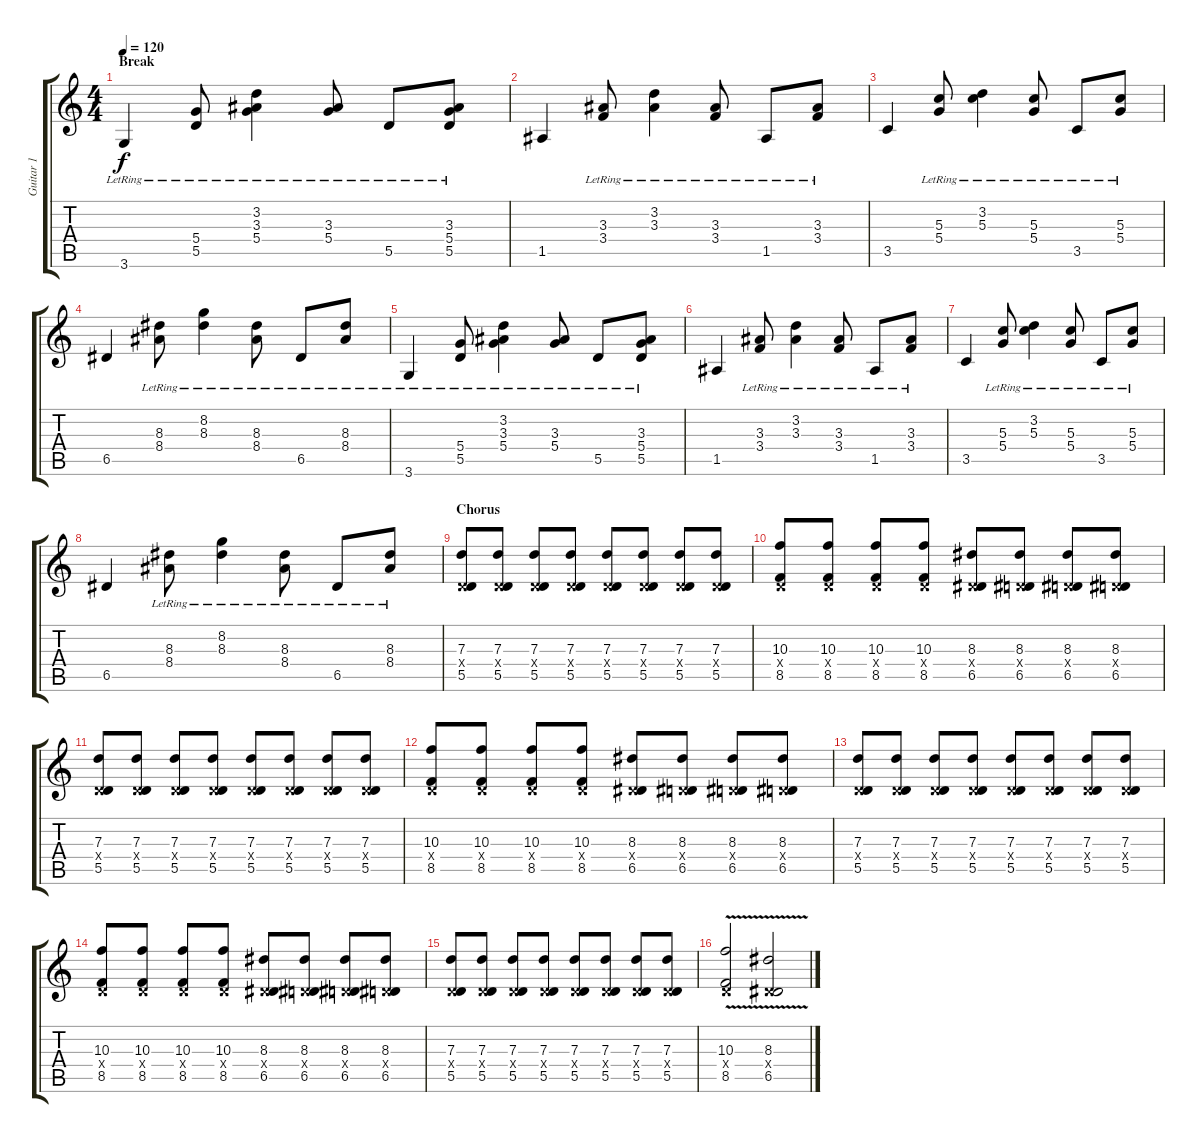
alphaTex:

\track ("Guitar 1" "Guitar 1") {instrument distortionguitar}
\staff {score tabs}
\tuning (E4 B3 G3 D3 A2 E2) {hide}
\ts (4 4)
\section ("" "Break")
\tempo 120
\clef g2
\ks c
3.6{lr}.4{dy f instrument electricguitarjazz} (5.4{lr} 5.5{lr}).8 (3.2{lr} 3.3{lr} 5.4).4 (3.3{lr} 5.4{lr}).8 5.5{lr}.8 (3.3{lr} 5.4{lr} 5.5{lr}).8 |
1.5.4 (3.3 3.4{lr}).8 (3.2{lr} 3.3{lr}).4 (3.3{lr} 3.4{lr}).8 1.5{lr}.8 (3.3{lr} 3.4{lr}).8 |
3.5.4 (5.3 5.4{lr}).8 (3.2{lr} 5.3{lr}).4 (5.3{lr} 5.4{lr}).8 3.5{lr}.8 (5.3{lr} 5.4{lr}).8 |
6.5.4 (8.3 8.4{lr}).8 (8.2{lr} 8.3{lr}).4 (8.3{lr} 8.4{lr}).8 6.5{lr}.8 (8.3{lr} 8.4{lr}).8 |
3.6{lr}.4{instrument electricguitarjazz} (5.4{lr} 5.5{lr}).8 (3.2{lr} 3.3{lr} 5.4).4 (3.3{lr} 5.4{lr}).8 5.5{lr}.8 (3.3{lr} 5.4{lr} 5.5{lr}).8 |
1.5.4 (3.3 3.4{lr}).8 (3.2{lr} 3.3{lr}).4 (3.3{lr} 3.4{lr}).8 1.5{lr}.8 (3.3{lr} 3.4{lr}).8 |
3.5.4 (5.3 5.4{lr}).8 (3.2{lr} 5.3{lr}).4 (5.3{lr} 5.4{lr}).8 3.5{lr}.8 (5.3{lr} 5.4{lr}).8 |
6.5.4 (8.3 8.4{lr}).8 (8.2{lr} 8.3{lr}).4 (8.3{lr} 8.4{lr}).8 6.5{lr}.8 (8.3{lr} 8.4{lr}).8 |
\section ("" "Chorus")
(7.3 0.4{x} 5.5).8{instrument distortionguitar} (7.3 0.4{x} 5.5).8 (7.3 0.4{x} 5.5).8 (7.3 0.4{x} 5.5).8 (7.3 0.4{x} 5.5).8 (7.3 0.4{x} 5.5).8 (7.3 0.4{x} 5.5).8 (7.3 0.4{x} 5.5).8 |
(10.3 0.4{x} 8.5).8 (10.3 0.4{x} 8.5).8 (10.3 0.4{x} 8.5).8 (10.3 0.4{x} 8.5).8 (8.3 0.4{x} 6.5).8 (8.3 0.4{x} 6.5).8 (8.3 0.4{x} 6.5).8 (8.3 0.4{x} 6.5).8 |
(7.3 0.4{x} 5.5).8 (7.3 0.4{x} 5.5).8 (7.3 0.4{x} 5.5).8 (7.3 0.4{x} 5.5).8 (7.3 0.4{x} 5.5).8 (7.3 0.4{x} 5.5).8 (7.3 0.4{x} 5.5).8 (7.3 0.4{x} 5.5).8 |
(10.3 0.4{x} 8.5).8 (10.3 0.4{x} 8.5).8 (10.3 0.4{x} 8.5).8 (10.3 0.4{x} 8.5).8 (8.3 0.4{x} 6.5).8 (8.3 0.4{x} 6.5).8 (8.3 0.4{x} 6.5).8 (8.3 0.4{x} 6.5).8 |
(7.3 0.4{x} 5.5).8 (7.3 0.4{x} 5.5).8 (7.3 0.4{x} 5.5).8 (7.3 0.4{x} 5.5).8 (7.3 0.4{x} 5.5).8 (7.3 0.4{x} 5.5).8 (7.3 0.4{x} 5.5).8 (7.3 0.4{x} 5.5).8 |
(10.3 0.4{x} 8.5).8 (10.3 0.4{x} 8.5).8 (10.3 0.4{x} 8.5).8 (10.3 0.4{x} 8.5).8 (8.3 0.4{x} 6.5).8 (8.3 0.4{x} 6.5).8 (8.3 0.4{x} 6.5).8 (8.3 0.4{x} 6.5).8 |
(7.3 0.4{x} 5.5).8 (7.3 0.4{x} 5.5).8 (7.3 0.4{x} 5.5).8 (7.3 0.4{x} 5.5).8 (7.3 0.4{x} 5.5).8 (7.3 0.4{x} 5.5).8 (7.3 0.4{x} 5.5).8 (7.3 0.4{x} 5.5).8 |
(10.3 0.4{x} 8.5{v}).2 (8.3 0.4{x} 6.5{v}).2
